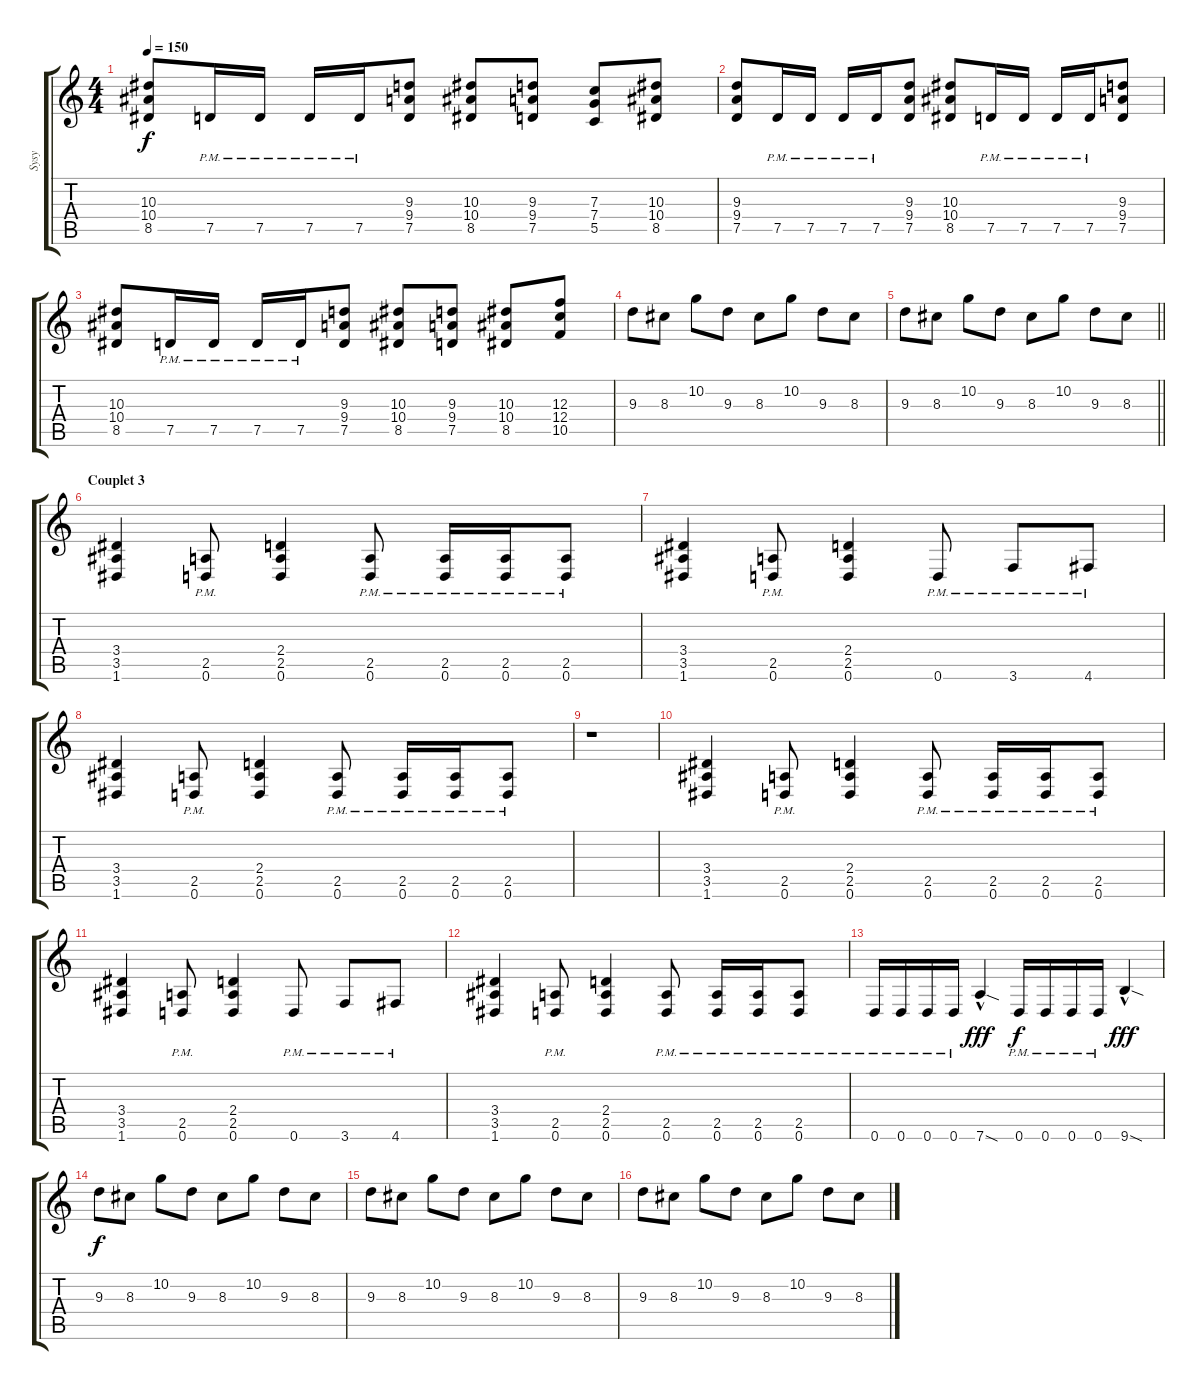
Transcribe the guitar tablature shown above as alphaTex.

\track ("Sysy" "Sysy") {instrument distortionguitar}
\staff {score tabs}
\tuning (D4 A3 F3 C3 G2 D2) {hide}
\ts (4 4)
\tempo 150
\clef g2
\ks c
(10.3 10.4 8.5).8{dy f} 7.5{pm}.16 7.5{pm}.16 7.5{pm}.16 7.5{pm}.16 (9.3 9.4 7.5).8 (10.3 10.4 8.5).8 (9.3 9.4 7.5).8 (7.3 7.4 5.5).8 (10.3 10.4 8.5).8 |
(9.3 9.4 7.5).8 7.5{pm}.16 7.5{pm}.16 7.5{pm}.16 7.5{pm}.16 (9.3 9.4 7.5).8 (10.3 10.4 8.5).8 7.5{pm}.16 7.5{pm}.16 7.5{pm}.16 7.5{pm}.16 (9.3 9.4 7.5).8 |
(10.3 10.4 8.5).8 7.5{pm}.16 7.5{pm}.16 7.5{pm}.16 7.5{pm}.16 (9.3 9.4 7.5).8 (10.3 10.4 8.5).8 (9.3 9.4 7.5).8 (10.3 10.4 8.5).8 (12.3 12.4 10.5).8 |
9.3.8 8.3.8 10.2.8 9.3.8 8.3.8 10.2.8 9.3.8 8.3.8 |
\barLineRight lightlight
9.3.8 8.3.8 10.2.8 9.3.8 8.3.8 10.2.8 9.3.8 8.3.8 |
\section ("" "Couplet 3")
(3.4 3.5 1.6).4 (2.5{pm} 0.6{pm}).8 (2.4 2.5 0.6).4 (2.5{pm} 0.6{pm}).8 (2.5{pm} 0.6{pm}).16 (2.5{pm} 0.6{pm}).16 (2.5{pm} 0.6{pm}).8 |
(3.4 3.5 1.6).4 (2.5{pm} 0.6{pm}).8 (2.4 2.5 0.6).4 0.6{pm}.8 3.6{pm}.8 4.6{pm}.8 |
(3.4 3.5 1.6).4 (2.5{pm} 0.6{pm}).8 (2.4 2.5 0.6).4 (2.5{pm} 0.6{pm}).8 (2.5{pm} 0.6{pm}).16 (2.5{pm} 0.6{pm}).16 (2.5{pm} 0.6{pm}).8 |
r.1 |
(3.4 3.5 1.6).4 (2.5{pm} 0.6{pm}).8 (2.4 2.5 0.6).4 (2.5{pm} 0.6{pm}).8 (2.5{pm} 0.6{pm}).16 (2.5{pm} 0.6{pm}).16 (2.5{pm} 0.6{pm}).8 |
(3.4 3.5 1.6).4 (2.5{pm} 0.6{pm}).8 (2.4 2.5 0.6).4 0.6{pm}.8 3.6{pm}.8 4.6{pm}.8 |
(3.4 3.5 1.6).4 (2.5{pm} 0.6{pm}).8 (2.4 2.5 0.6).4 (2.5{pm} 0.6{pm}).8 (2.5{pm} 0.6{pm}).16 (2.5{pm} 0.6{pm}).16 (2.5{pm} 0.6{pm}).8 |
0.6{pm}.16 0.6{pm}.16 0.6{pm}.16 0.6{pm}.16 7.6{sod hac}.4{dy fff} 0.6{pm}.16{dy f} 0.6{pm}.16 0.6{pm}.16 0.6{pm}.16 9.6{sod hac}.4{dy fff} |
9.3.8{dy f volume 7} 8.3.8 10.2.8 9.3.8 8.3.8 10.2.8 9.3.8 8.3.8 |
9.3.8 8.3.8 10.2.8 9.3.8 8.3.8 10.2.8 9.3.8 8.3.8 |
9.3.8 8.3.8 10.2.8 9.3.8 8.3.8 10.2.8 9.3.8 8.3.8
